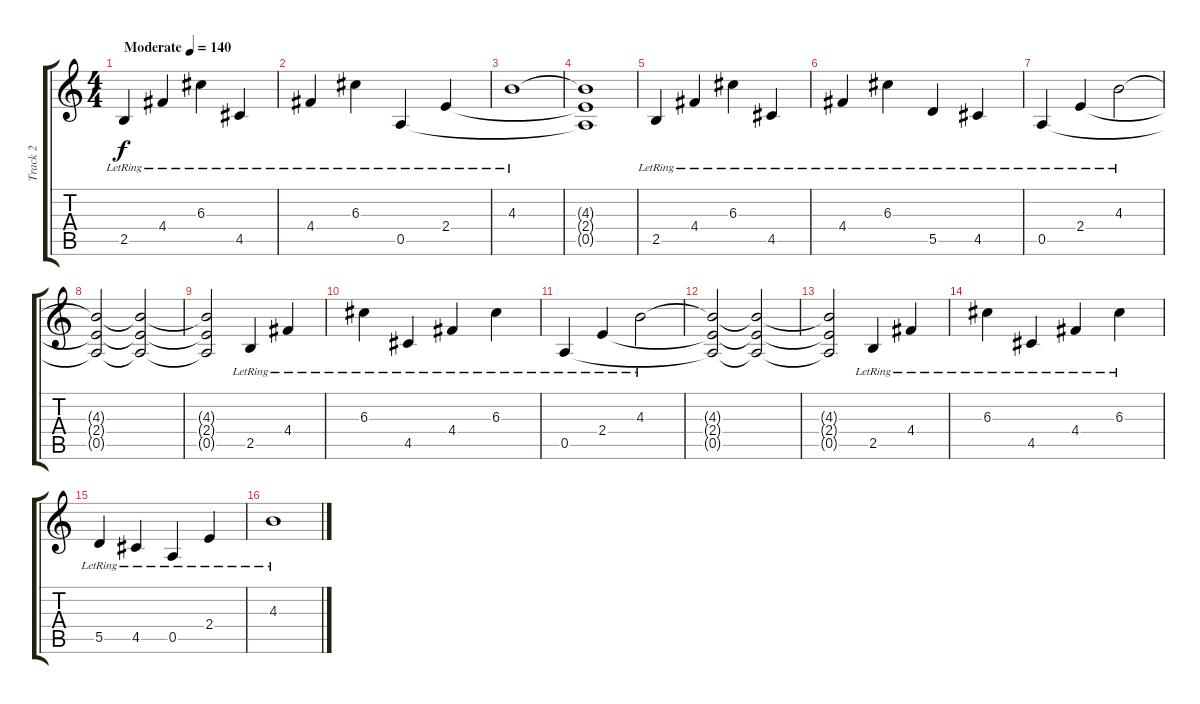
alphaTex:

\track ("Track 2" "Track 2") {instrument overdrivenguitar}
\staff {score tabs}
\tuning (E4 B3 G3 D3 A2 D2) {hide}
\ts (4 4)
\tempo (140 "Moderate")
\clef g2
\ks c
2.5{lr}.4{dy f instrument overdrivenguitar} 4.4{lr}.4 6.3{lr}.4 4.5{lr}.4 |
4.4{lr}.4 6.3{lr}.4 0.5{lr}.4 2.4{lr}.4 |
4.3{lr}.1 |
(4.3{t} 2.4{t} 0.5{t}).1 |
2.5{lr}.4 4.4{lr}.4 6.3{lr}.4 4.5{lr}.4 |
4.4{lr}.4 6.3{lr}.4 5.5{lr}.4 4.5{lr}.4 |
0.5{lr}.4 2.4{lr}.4 4.3{lr}.2 |
(4.3{t} 2.4{t} 0.5{t}).2 (4.3{t} 2.4{t} 0.5{t}).2 |
(4.3{t} 2.4{t} 0.5{t}).2 2.5{lr}.4 4.4{lr}.4 |
6.3{lr}.4 4.5{lr}.4 4.4{lr}.4 6.3{lr}.4 |
0.5{lr}.4 2.4{lr}.4 4.3{lr}.2 |
(4.3{t} 2.4{t} 0.5{t}).2 (4.3{t} 2.4{t} 0.5{t}).2 |
(4.3{t} 2.4{t} 0.5{t}).2 2.5{lr}.4 4.4{lr}.4 |
6.3{lr}.4 4.5{lr}.4 4.4{lr}.4 6.3{lr}.4 |
5.5{lr}.4 4.5{lr}.4 0.5{lr}.4 2.4{lr}.4 |
4.3{lr}.1
